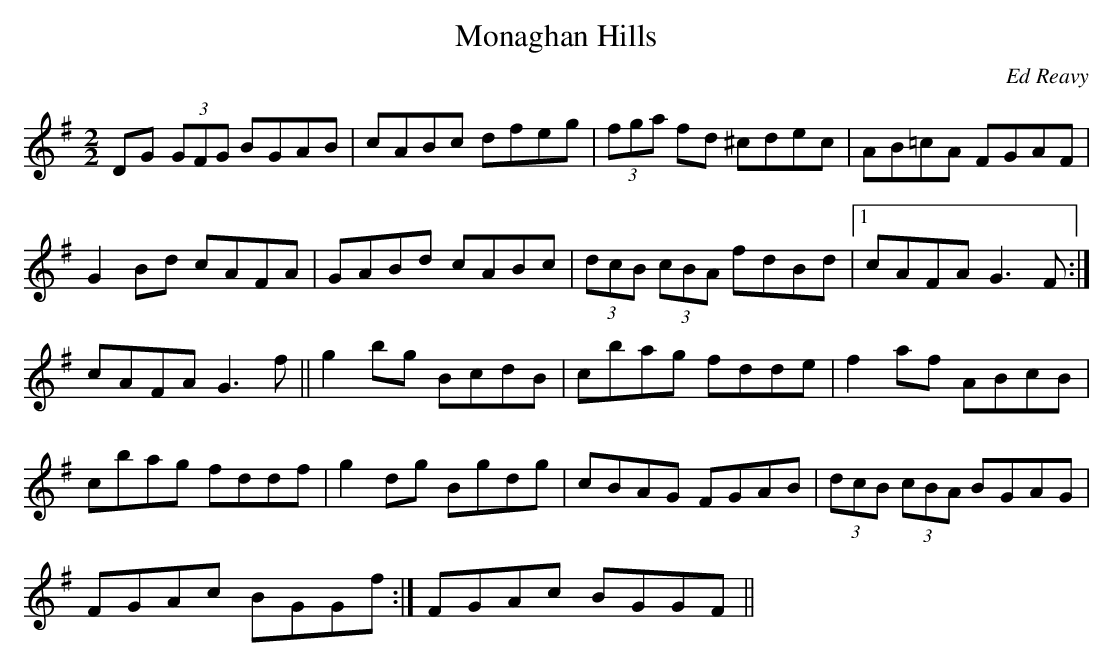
X:1
T:Monaghan Hills
C:Ed Reavy
M:2/2
L:1/8
K:G
DG (3GFG BGAB|cABc dfeg|(3fga fd ^cdec|AB=cA FGAF|
G2 Bd cAFA|GABd cABc|(3dcB (3cBA fdBd|1cAFA G3 F:|
2cAFA G3 f||g2 bg BcdB|cbag fdde|f2 af ABcB|
cbag fddf|g2 dg Bgdg|cBAG FGAB|(3dcB (3cBA BGAG|
1FGAc BGGf:|FGAc BGGF||
